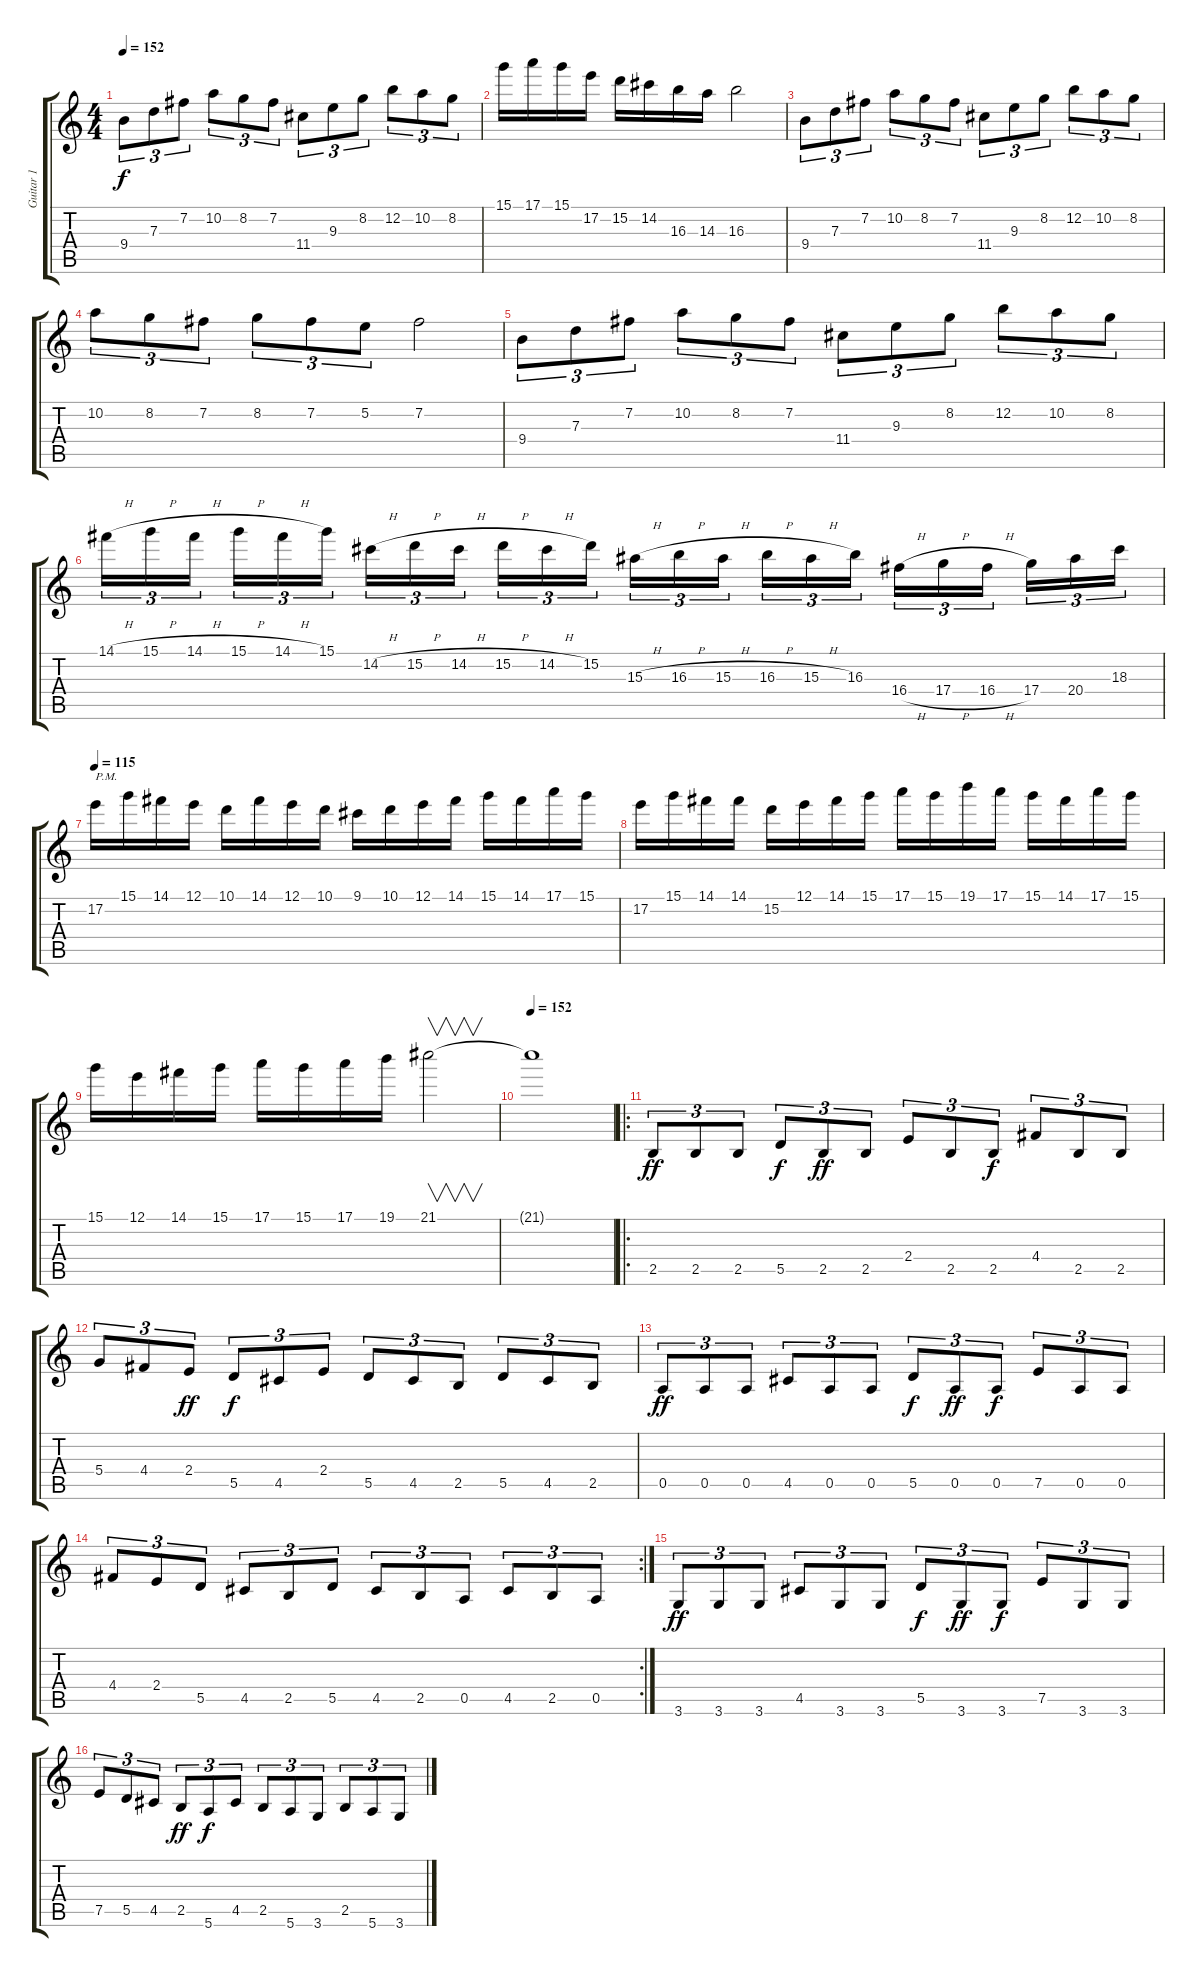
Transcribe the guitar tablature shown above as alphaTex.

\track ("Guitar 1" "Guitar 1") {instrument distortionguitar}
\staff {score tabs}
\tuning (E4 B3 G3 D3 A2 E2) {hide}
\ts (4 4)
\tempo 152
\clef g2
\ks c
9.4.8{tu (3 2) dy f} 7.3.8{tu (3 2)} 7.2.8{tu (3 2)} 10.2.8{tu (3 2)} 8.2.8{tu (3 2)} 7.2.8{tu (3 2)} 11.4.8{tu (3 2)} 9.3.8{tu (3 2)} 8.2.8{tu (3 2)} 12.2.8{tu (3 2)} 10.2.8{tu (3 2)} 8.2.8{tu (3 2)} |
15.1.16 17.1.16 15.1.16 17.2.16 15.2.16 14.2.16 16.3.16 14.3.16 16.3.2 |
9.4.8{tu (3 2)} 7.3.8{tu (3 2)} 7.2.8{tu (3 2)} 10.2.8{tu (3 2)} 8.2.8{tu (3 2)} 7.2.8{tu (3 2)} 11.4.8{tu (3 2)} 9.3.8{tu (3 2)} 8.2.8{tu (3 2)} 12.2.8{tu (3 2)} 10.2.8{tu (3 2)} 8.2.8{tu (3 2)} |
10.2.8{tu (3 2)} 8.2.8{tu (3 2)} 7.2.8{tu (3 2)} 8.2.8{tu (3 2)} 7.2.8{tu (3 2)} 5.2.8{tu (3 2)} 7.2.2 |
9.4.8{tu (3 2)} 7.3.8{tu (3 2)} 7.2.8{tu (3 2)} 10.2.8{tu (3 2)} 8.2.8{tu (3 2)} 7.2.8{tu (3 2)} 11.4.8{tu (3 2)} 9.3.8{tu (3 2)} 8.2.8{tu (3 2)} 12.2.8{tu (3 2)} 10.2.8{tu (3 2)} 8.2.8{tu (3 2)} |
14.1{h}.16{tu (3 2)} 15.1{h}.16{tu (3 2)} 14.1{h}.16{tu (3 2)} 15.1{h}.16{tu (3 2)} 14.1{h}.16{tu (3 2)} 15.1.16{tu (3 2)} 14.2{h}.16{tu (3 2)} 15.2{h}.16{tu (3 2)} 14.2{h}.16{tu (3 2)} 15.2{h}.16{tu (3 2)} 14.2{h}.16{tu (3 2)} 15.2.16{tu (3 2)} 15.3{h}.16{tu (3 2)} 16.3{h}.16{tu (3 2)} 15.3{h}.16{tu (3 2)} 16.3{h}.16{tu (3 2)} 15.3{h}.16{tu (3 2)} 16.3.16{tu (3 2)} 16.4{h}.16{tu (3 2)} 17.4{h}.16{tu (3 2)} 16.4{h}.16{tu (3 2)} 17.4.16{tu (3 2)} 20.4.16{tu (3 2)} 18.3.16{tu (3 2)} |
\tempo 115
17.2.16{txt "P.M." instrument electricguitarmuted} 15.1.16 14.1.16 12.1.16 10.1.16 14.1.16 12.1.16 10.1.16 9.1.16 10.1.16 12.1.16 14.1.16 15.1.16 14.1.16 17.1.16 15.1.16 |
17.2.16 15.1.16 14.1.16 14.1.16 15.2.16 12.1.16 14.1.16 15.1.16 17.1.16 15.1.16 19.1.16 17.1.16 15.1.16 14.1.16 17.1.16 15.1.16 |
15.1.16 12.1.16 14.1.16 15.1.16 17.1.16 15.1.16 17.1.16 19.1.16 21.1.2{v} |
\tempo 152
21.1{t}.1 |
\ro
2.5.8{tu (3 2) dy ff instrument distortionguitar} 2.5.8{tu (3 2)} 2.5.8{tu (3 2)} 5.5.8{tu (3 2) dy f} 2.5.8{tu (3 2) dy ff} 2.5.8{tu (3 2)} 2.4.8{tu (3 2)} 2.5.8{tu (3 2)} 2.5.8{tu (3 2) dy f} 4.4.8{tu (3 2)} 2.5.8{tu (3 2)} 2.5.8{tu (3 2)} |
5.4.8{tu (3 2)} 4.4.8{tu (3 2)} 2.4.8{tu (3 2) dy ff} 5.5.8{tu (3 2) dy f} 4.5.8{tu (3 2)} 2.4.8{tu (3 2)} 5.5.8{tu (3 2)} 4.5.8{tu (3 2)} 2.5.8{tu (3 2)} 5.5.8{tu (3 2)} 4.5.8{tu (3 2)} 2.5.8{tu (3 2)} |
0.5.8{tu (3 2) dy ff} 0.5.8{tu (3 2)} 0.5.8{tu (3 2)} 4.5.8{tu (3 2)} 0.5.8{tu (3 2)} 0.5.8{tu (3 2)} 5.5.8{tu (3 2) dy f} 0.5.8{tu (3 2) dy ff} 0.5.8{tu (3 2) dy f} 7.5.8{tu (3 2)} 0.5.8{tu (3 2)} 0.5.8{tu (3 2)} |
\rc 2
4.4.8{tu (3 2)} 2.4.8{tu (3 2)} 5.5.8{tu (3 2)} 4.5.8{tu (3 2)} 2.5.8{tu (3 2)} 5.5.8{tu (3 2)} 4.5.8{tu (3 2)} 2.5.8{tu (3 2)} 0.5.8{tu (3 2)} 4.5.8{tu (3 2)} 2.5.8{tu (3 2)} 0.5.8{tu (3 2)} |
3.6.8{tu (3 2) dy ff} 3.6.8{tu (3 2)} 3.6.8{tu (3 2)} 4.5.8{tu (3 2)} 3.6.8{tu (3 2)} 3.6.8{tu (3 2)} 5.5.8{tu (3 2) dy f} 3.6.8{tu (3 2) dy ff} 3.6.8{tu (3 2) dy f} 7.5.8{tu (3 2)} 3.6.8{tu (3 2)} 3.6.8{tu (3 2)} |
7.5.8{tu (3 2)} 5.5.8{tu (3 2)} 4.5.8{tu (3 2)} 2.5.8{tu (3 2) dy ff} 5.6.8{tu (3 2) dy f} 4.5.8{tu (3 2)} 2.5.8{tu (3 2)} 5.6.8{tu (3 2)} 3.6.8{tu (3 2)} 2.5.8{tu (3 2)} 5.6.8{tu (3 2)} 3.6.8{tu (3 2)}
